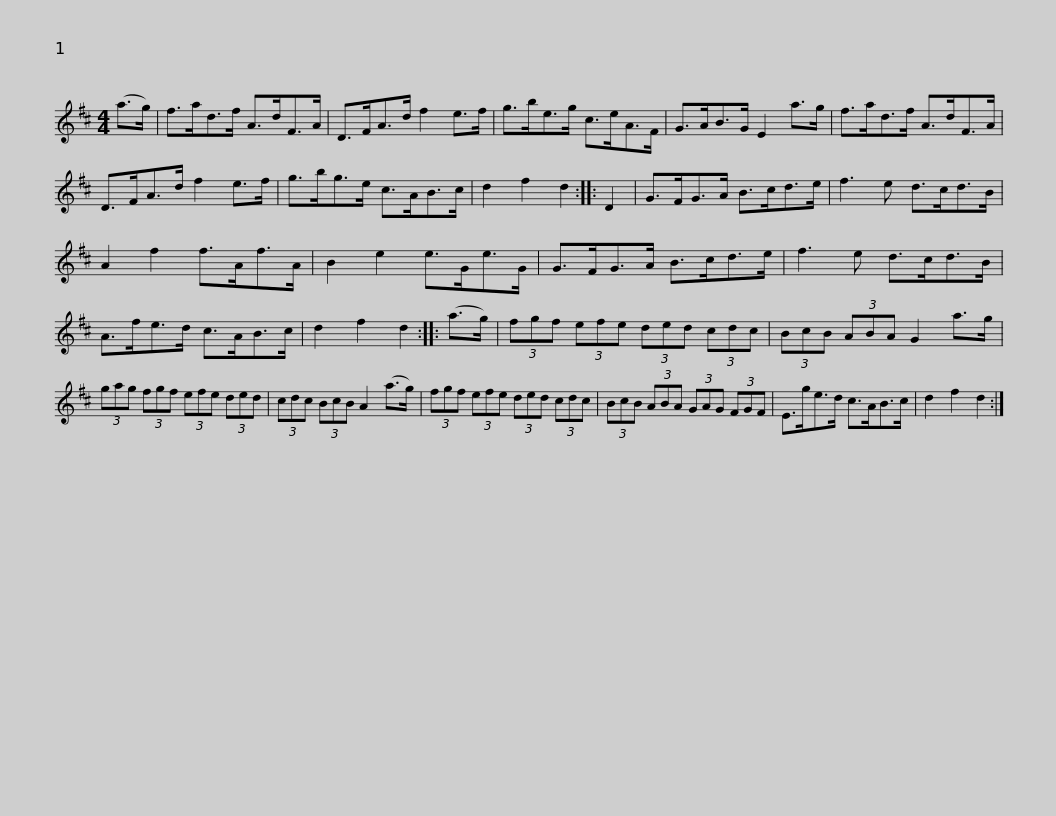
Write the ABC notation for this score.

X:1
L:1/8
M:4/4
I:linebreak $
K:D
V:1 treble
V:1
 (a>g) | f>ad>f A>dF>A | D>FA>d f2 e>f | g>be>g c>eA>F | G>AB>G E2 a>g |$ %5
 f>ad>f A>dF>A | D>FA>d f2 e>f | g>bg>e c>AB>c | d2 f2 d2 :: D2 | %10
 G>FG>A B>cd>e |$ f3 e d>cd>B | A2 f2 f>Af>A | B2 e2 e>Ge>G | G>FG>A B>cd>e | %15
 f3 e d>cd>B |$ A>fe>d c>AB>c | d2 f2 d2 :: (a>g) | (3fgf (3efe (3ded (3cdc | %20
 (3BcB (3ABA G2 a>g |$ (3gag (3fgf (3efe (3ded | (3cdc (3BcB A2 (a>g) | (3fgf (3efe (3ded (3cdc | (3BcB (3ABA (3GAG (3FGF |$ %25
 E>ge>d c>AB>c | d2 f2 d2 :| %27
